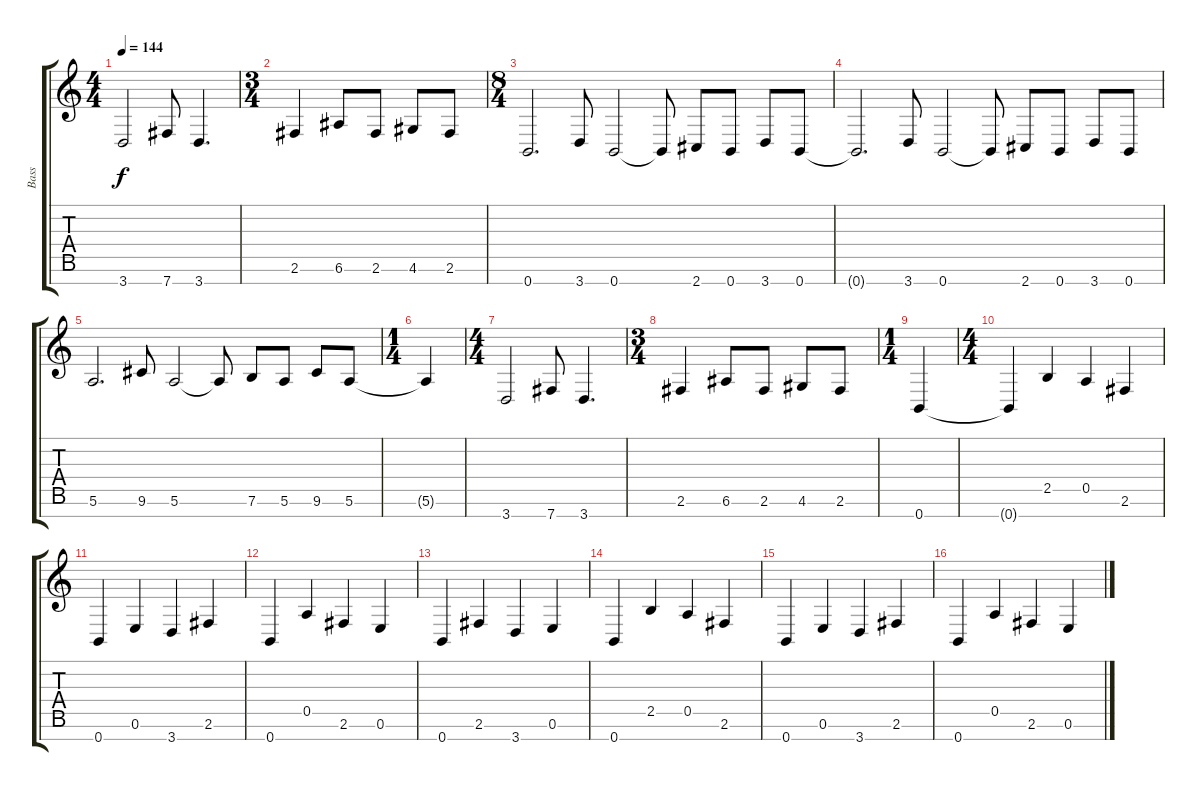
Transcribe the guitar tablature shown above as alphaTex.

\track ("Bass" "Bass") {instrument electricbassfinger}
\staff {score tabs}
\tuning (E4 B3 G3 D3 A2 E2 B1) {hide}
\ts (4 4)
\tempo 144
\clef g2
\ks c
3.7.2{dy f} 7.7.8 3.7.4{d} |
\ts (3 4)
2.6.4 6.6.8 2.6.8 4.6.8 2.6.8 |
\ts (8 4)
0.7.2{d} 3.7.8 0.7.2 0.7{t}.8 2.7.8 0.7.8 3.7.8 0.7.8 |
0.7{t}.2{d} 3.7.8 0.7.2 0.7{t}.8 2.7.8 0.7.8 3.7.8 0.7.8 |
5.6.2{d} 9.6.8 5.6.2 5.6{t}.8 7.6.8 5.6.8 9.6.8 5.6.8 |
\ts (1 4)
5.6{t}.4 |
\ts (4 4)
3.7.2 7.7.8 3.7.4{d} |
\ts (3 4)
2.6.4 6.6.8 2.6.8 4.6.8 2.6.8 |
\ts (1 4)
0.7.4 |
\ts (4 4)
0.7{t}.4 2.5.4 0.5.4 2.6.4 |
0.7.4 0.6.4 3.7.4 2.6.4 |
0.7.4 0.5.4 2.6.4 0.6.4 |
0.7.4 2.6.4 3.7.4 0.6.4 |
0.7.4 2.5.4 0.5.4 2.6.4 |
0.7.4 0.6.4 3.7.4 2.6.4 |
0.7.4 0.5.4 2.6.4 0.6.4
